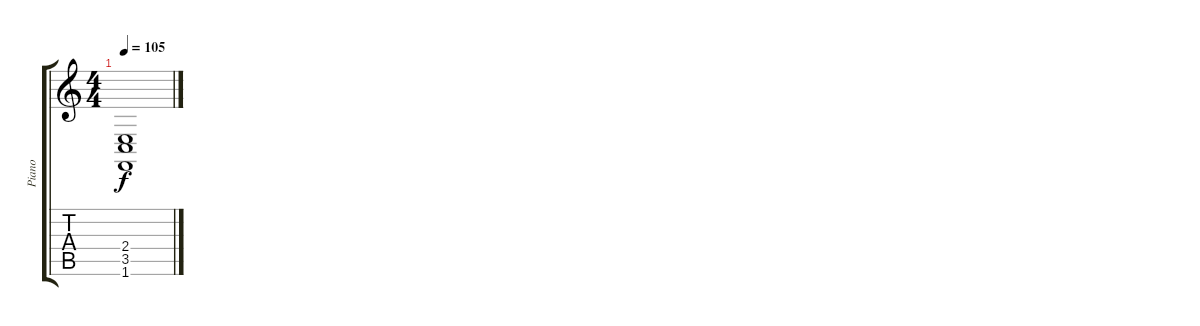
\track ("Piano" "Piano") {instrument brightacousticpiano}
\staff {score tabs}
\tuning (E4 B3 G3 D3 A2 E2) {hide}
\ts (4 4)
\tempo 105
\clef g2
\ks c
(2.4{t} 3.5{t} 1.6{t}).1{dy f}
